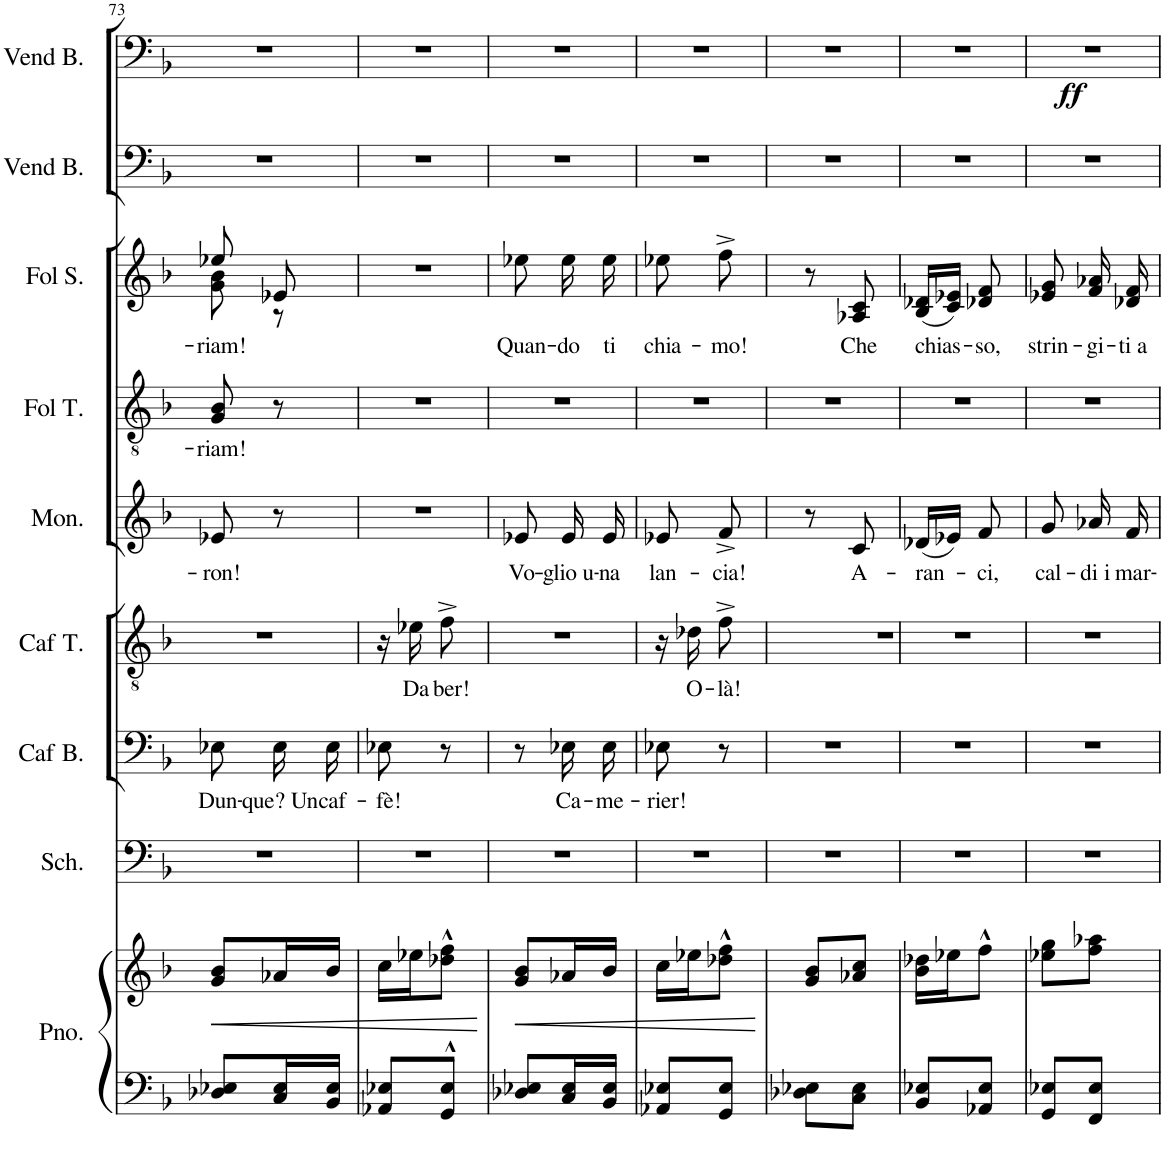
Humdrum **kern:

**kern	**kern	**dynam	**kern	**kern	**text	**kern	**text	**kern	**text	**kern	**text	**kern	**text	**kern	**kern	**dynam
*part9	*part9	*part9	*part8	*part7	*part7	*part6	*part6	*part5	*part5	*part4	*part4	*part3	*part3	*part2	*part1	*part1
*staff10	*staff9	*staff9/10	*staff8	*staff7	*staff7	*staff6	*staff6	*staff5	*staff5	*staff4	*staff4	*staff3	*staff3	*staff2	*staff1	*staff1
*I"Piano	*	*	*I"Schaunard	*I"Caffe Bass	*	*I"Caffè Ténor	*	*I"Monelli	*	*I"Folla Tenor	*	*I"Folla Soprano	*	*I"Venditori Bass	*I"Venditori Bass	*
*I'Pno.	*	*	*I'Sch.	*I'Caf B.	*	*I'Caf T.	*	*I'Mon.	*	*I'Fol T.	*	*I'Fol S.	*	*I'Vend B.	*I'Vend B.	*
!!LO:PB:g=z
*clefF4	*clefG2	*	*clefF4	*clefF4	*	*clefGv2	*	*clefG2	*	*clefGv2	*	*clefG2	*	*clefF4	*clefF4	*
*k[b-]	*k[b-]	*	*k[b-]	*k[b-]	*	*k[b-]	*	*k[b-]	*	*k[b-]	*	*k[b-]	*	*k[b-]	*k[b-]	*
*M2/8	*M2/8	*	*M2/8	*M2/8	*	*M2/8	*	*M2/8	*	*M2/8	*	*M2/8	*	*M2/8	*M2/8	*
=73	=73	=73	=73	=73	=73	=73	=73	=73	=73	=73	=73	=73	=73	=73	=73	=73
!	!	!LO:HP:b	!	!	!LO:LY:b	!	!	!	!LO:LY:b	!	!LO:LY:b	!	!LO:LY:b	!	!	!
*	*	*	*	*	*	*	*	*	*	*	*	*^	*	*	*	*
8D-X/ 8E-X/L	8g/ 8b-/L	<	4r	8E-X\L	Dun-	4r	.	8e-X/	-ron!	8G/ 8B-/	-riam!	8ee-X/	8g\ 8b-\	-riam!	4r	4r	.
!	!	!	!	!	!LO:LY:b	!	!	!	!	!	!	!	!	!	!	!	!
16C/ 16E-/L	16a-X/L	.	.	16E-\L	-que? Un	.	.	8r	.	8r	.	8e-X/	8r	.	.	.	.
!	!	!	!	!	!LO:LY:b	!	!	!	!	!	!	!	!	!	!	!	!
16BB-/ 16E-/JJ	16b-/JJ	.	.	16E-\JJ	caf-	.	.	.	.	.	.	.	.	.	.	.	.
*	*	*	*	*	*	*	*	*	*	*	*	*v	*v	*	*	*	*
=74	=74	=74	=74	=74	=74	=74	=74	=74	=74	=74	=74	=74	=74	=74	=74	=74
!	!	!	!	!	!LO:LY:b	!	!	!	!	!	!	!	!	!	!	!
8AA-X/ 8E-X/L	16cc\LL	.	4r	8E-X\	-fè!	16r	.	4r	.	4r	.	4r	.	4r	4r	.
!	!	!	!	!	!	!	!LO:LY:b	!	!	!	!	!	!	!	!	!
.	16ee-X\J	.	.	.	.	16e-X\KL	Da	.	.	.	.	.	.	.	.	.
!	!	!	!	!	!	!	!LO:LY:b	!	!	!	!	!	!	!	!	!
8GG/^^ 8E-/^^J	8dd-X\^^ 8ff\^^J	.	.	8r	.	8f^\J	ber!	.	.	.	.	.	.	.	.	.
.	.	[	.	.	.	.	.	.	.	.	.	.	.	.	.	.
=75	=75	=75	=75	=75	=75	=75	=75	=75	=75	=75	=75	=75	=75	=75	=75	=75
!	!	!LO:HP:b	!	!	!	!	!	!	!LO:LY:b	!	!	!	!LO:LY:b	!	!	!
8D-X/ 8E-X/L	8g/ 8b-/L	<	4r	8r	.	4r	.	8e-X/	Vo-	4r	.	8ee-X\	Quan-	4r	4r	.
!	!	!	!	!	!LO:LY:b	!	!	!	!LO:LY:b	!	!	!	!LO:LY:b	!	!	!
16C/ 16E-/L	16a-X/L	.	.	16E-X\LL	Ca-	.	.	16e-/	-glio u-	.	.	16ee-\	-do	.	.	.
!	!	!	!	!	!LO:LY:b	!	!	!	!LO:LY:b	!	!	!	!LO:LY:b	!	!	!
16BB-/ 16E-/JJ	16b-/JJ	.	.	16E-\JJ	-me-	.	.	16e-/	-na	.	.	16ee-\	ti	.	.	.
=76	=76	=76	=76	=76	=76	=76	=76	=76	=76	=76	=76	=76	=76	=76	=76	=76
!	!	!	!	!	!LO:LY:b	!	!	!	!LO:LY:b	!	!	!	!LO:LY:b	!	!	!
8AA-X/ 8E-X/L	16cc\LL	.	4r	8E-X\	-rier!	16r	.	8e-X/	lan-	4r	.	8ee-X\	chia-	4r	4r	.
!	!	!	!	!	!	!	!LO:LY:b	!	!	!	!	!	!	!	!	!
.	16ee-X\J	.	.	.	.	16d-X\KL	O-	.	.	.	.	.	.	.	.	.
!	!	!	!	!	!	!	!LO:LY:b	!	!LO:LY:b	!	!	!	!LO:LY:b	!	!	!
8GG/ 8E-/J	8dd-X\^^ 8ff\^^J	.	.	8r	.	8f^\J	-là!	8f^/	-cia!	.	.	8ff^\	-mo!	.	.	.
.	.	[	.	.	.	.	.	.	.	.	.	.	.	.	.	.
=77	=77	=77	=77	=77	=77	=77	=77	=77	=77	=77	=77	=77	=77	=77	=77	=77
8D-X\ 8E-X\L	8g/ 8b-/L	.	4r	4r	.	4r	.	8r	.	4r	.	8r	.	4r	4r	.
!	!	!	!	!	!	!	!	!LO:N:head=solid	!LO:LY:b	!	!	!	!LO:LY:b	!	!	!
8C\ 8E-\J	8a-X/ 8cc/J	.	.	.	.	.	.	8c/	A-	.	.	8A-X/ 8c/	Che	.	.	.
=78	=78	=78	=78	=78	=78	=78	=78	=78	=78	=78	=78	=78	=78	=78	=78	=78
!	!	!	!	!	!	!	!	!	!LO:LY:b	!	!	!	!LO:LY:b	!	!	!
8BB-/ 8E-X/L	16b-\ 16dd-X\LL	.	4r	4r	.	4r	.	(16d-X/LL	-ran-	4r	.	(16B-/ 16d-X/LL	chias-	4r	4r	.
.	16ee-X\J	.	.	.	.	.	.	16e-X/JJ)	.	.	.	16c/ 16e-X/JJ)	.	.	.	.
!	!	!	!	!	!	!	!	!	!LO:LY:b	!	!	!	!LO:LY:b	!	!	!
8AA-X/ 8E-/J	8ff^^\J	.	.	.	.	.	.	8f/	-ci,	.	.	8d-X/ 8f/	-so,	.	.	.
=79	=79	=79	=79	=79	=79	=79	=79	=79	=79	=79	=79	=79	=79	=79	=79	=79
!	!	!	!	!	!	!	!	!	!LO:LY:b	!	!	!	!LO:LY:b	!	!	!LO:DY:b
8GG/ 8E-X/L	8ee-X\ 8gg\L	.	4r	4r	.	4r	.	8g/	cal-	4r	.	8e-X/ 8g/	strin-	4r	4r	ff
!	!	!	!	!	!	!	!	!	!LO:LY:b	!	!	!	!LO:LY:b	!	!	!
8FF/ 8E-/J	8ff\ 8aa-X\J	.	.	.	.	.	.	16a-X/	-di i	.	.	16f/ 16a-X/	-gi-	.	.	.
!	!	!	!	!	!	!	!	!	!LO:LY:b	!	!	!	!LO:LY:b	!	!	!
.	.	.	.	.	.	.	.	16f/	mar-	.	.	16d-X/ 16f/	-ti a	.	.	.
=	=	=	=	=	=	=	=	=	=	=	=	=	=	=	=	=
*-	*-	*-	*-	*-	*-	*-	*-	*-	*-	*-	*-	*-	*-	*-	*-	*-
